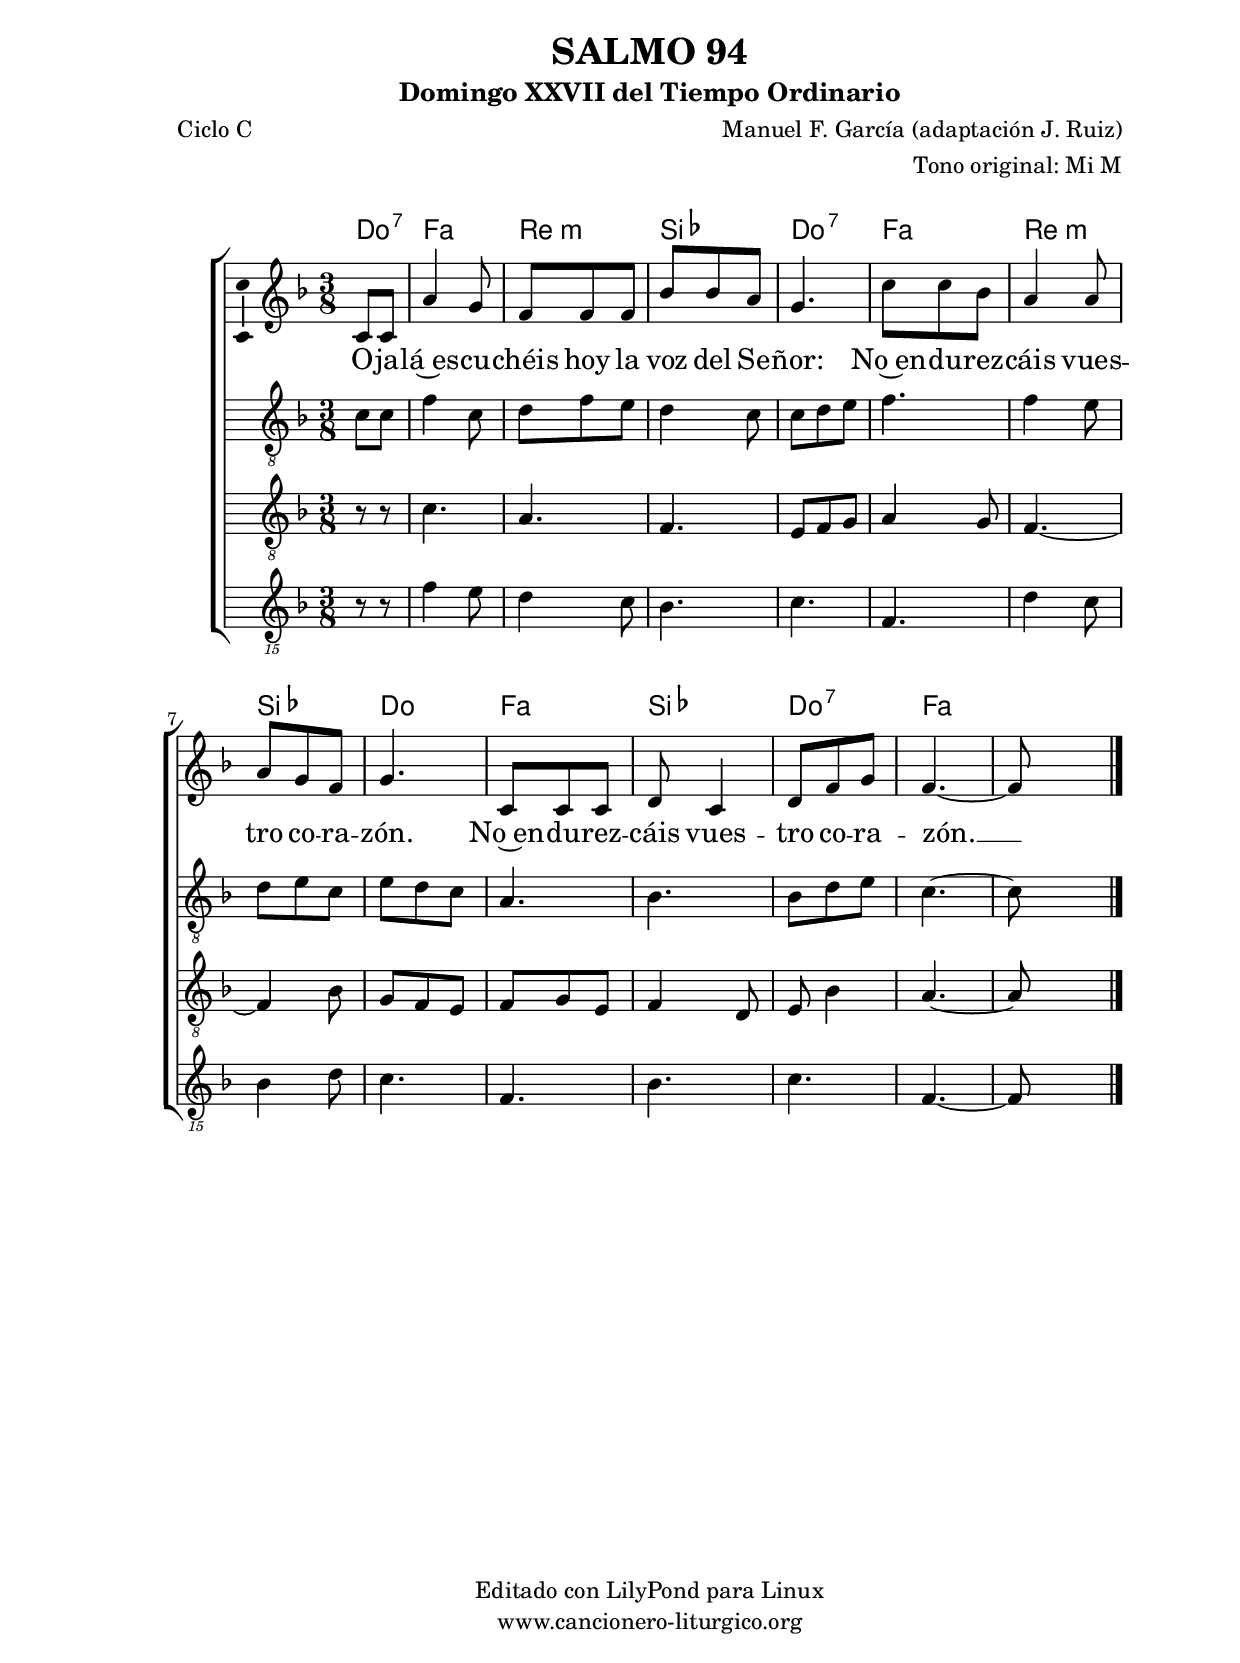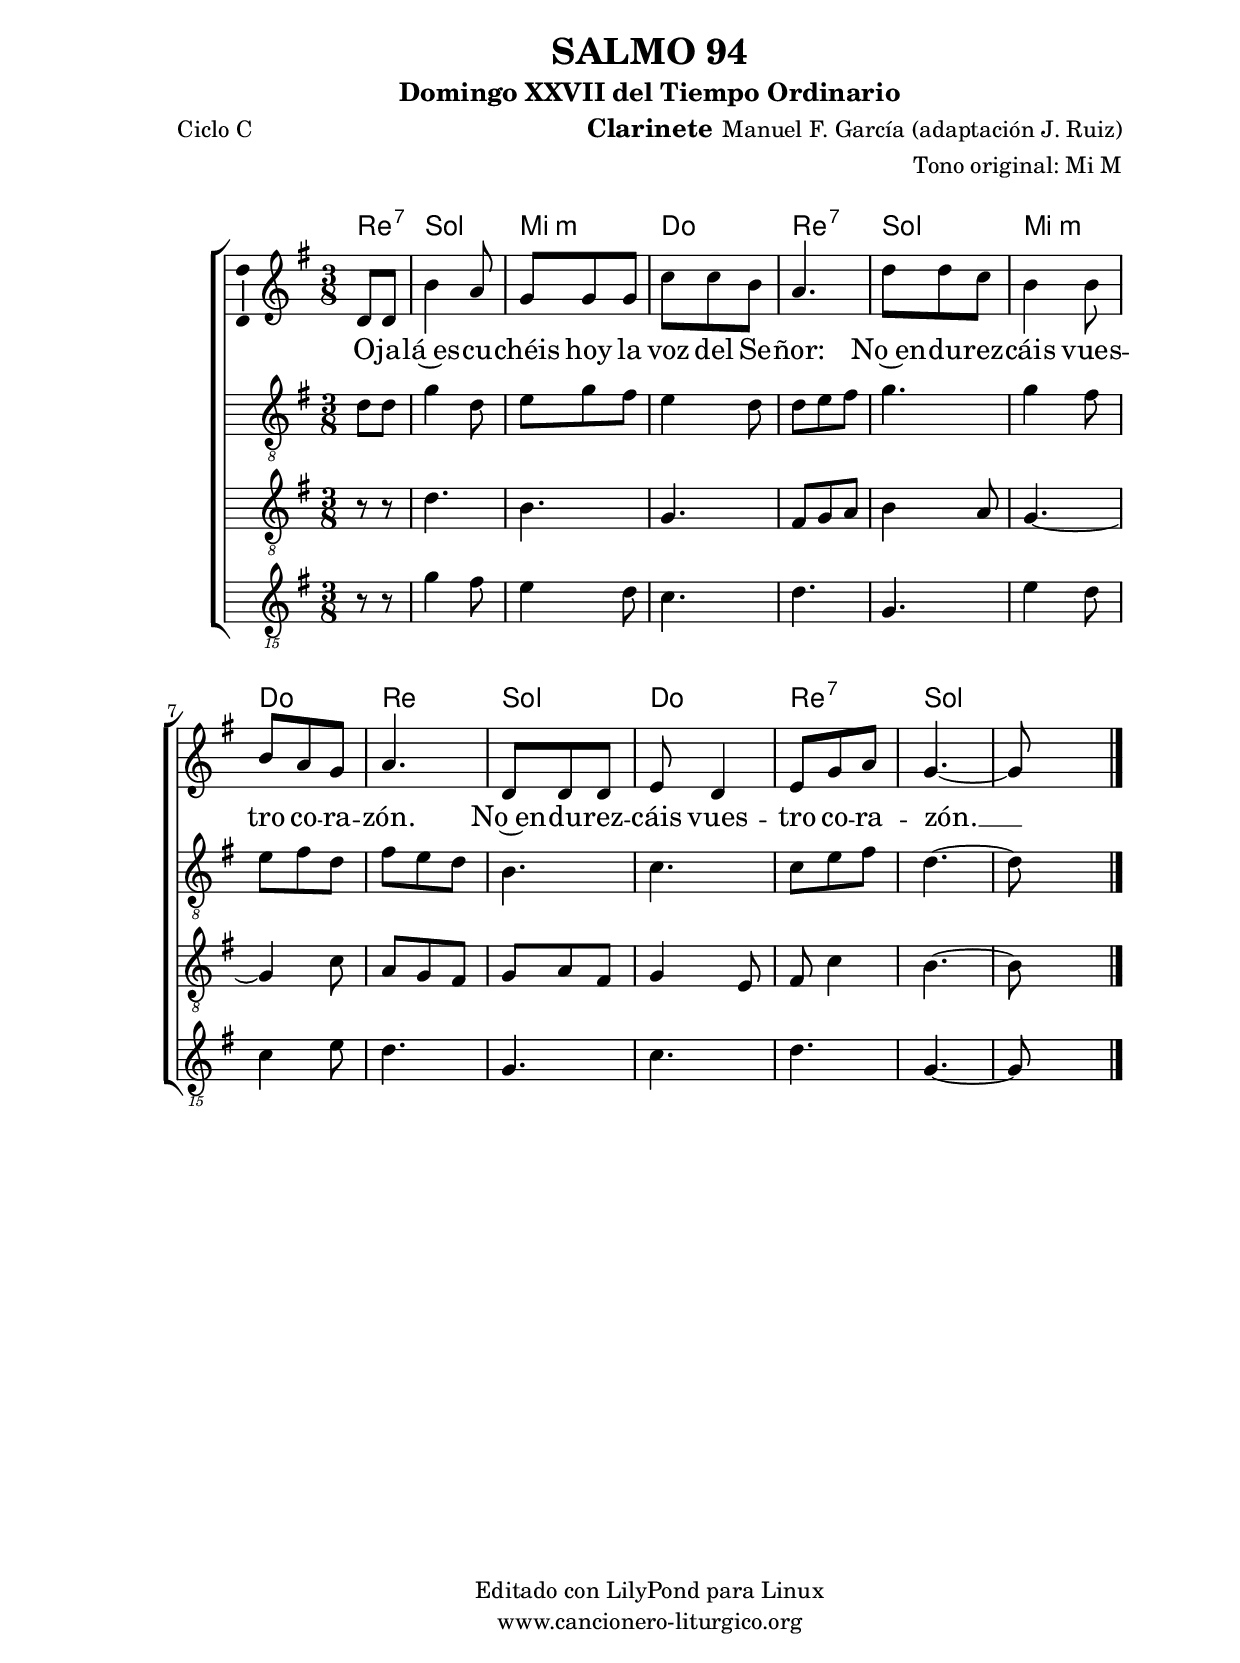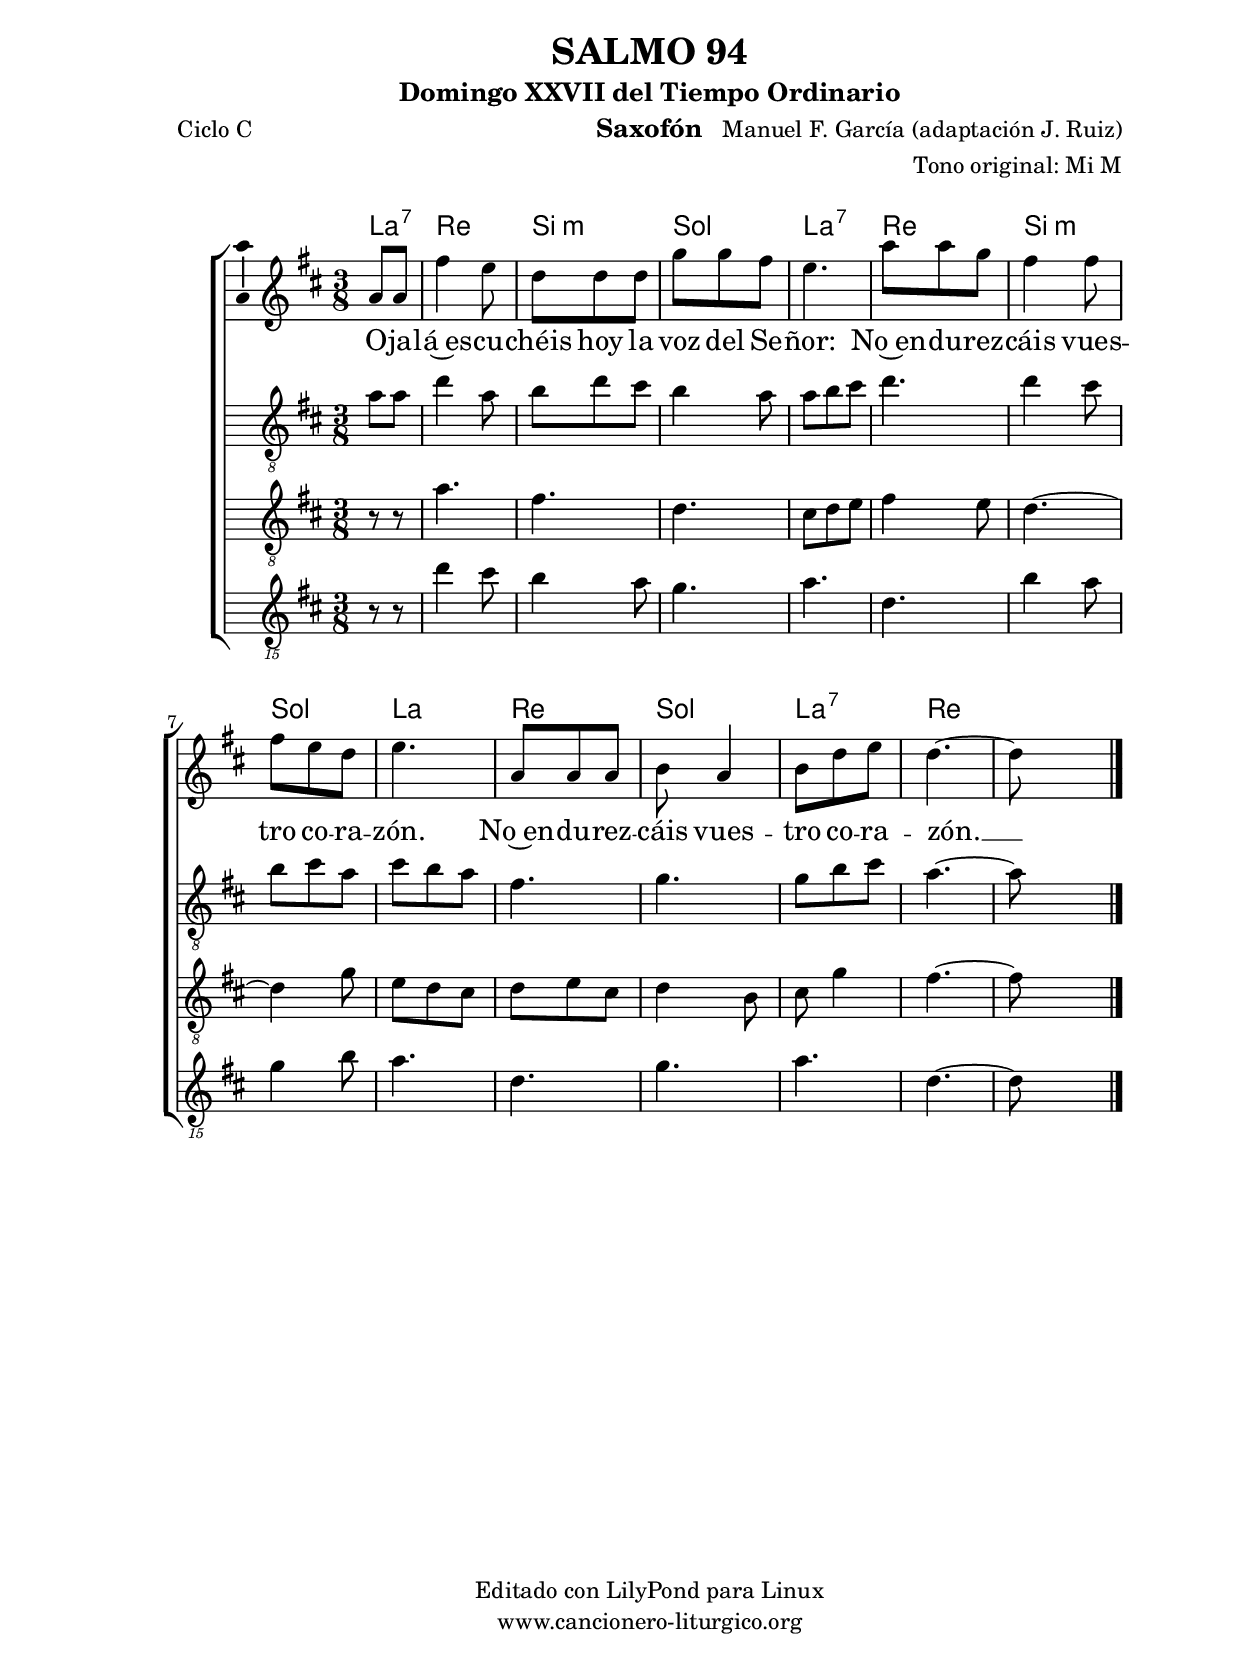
%
%para convertir .midi en .wav:
%timidity filename.midi -Ow -o finename.wav
%
%
%Para convertir de .wav a .mp3:
%lame -h -m j filename.wav
%
%
%para escuchar el midi:
%timidity nombrefichero.midi
%


%versión de lilypond para la que se ha escrito esta partitura:
\version "2.16.0"

	%Tamaño papel
	#(set-default-paper-size "a4")
	%Tamaño partitura
	#(set-global-staff-size 20)
	%No responde al pulsar sobre una nota
	#(ly:set-option 'point-and-click #f)

%parámetros del encabezamiento:
\header {
	title = "SALMO 94"
	subtitle = "Domingo XXVII del Tiempo Ordinario"
	composer = "Manuel F. García (adaptación J. Ruiz)"
	poet = "Ciclo C"
	meter = ""
	arranger = "Tono original: Mi M"
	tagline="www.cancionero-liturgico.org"
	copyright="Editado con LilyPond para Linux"
	tiempo = "Ordinario"
	usos = "Salmo"
	letra = "Ojalá escuchéis hoy la voz del Señor: No endurezcáis vuestro corazón. No endurezcáis vuestro corazón."
	}

%parámetros asociados al papel:
\paper  {
	oddHeaderMarkup = \markup {\fill-line { \on-the-fly #not-first-page \fromproperty #'header:title \on-the-fly #not-first-page \fromproperty #'header:composer }}
	evenHeaderMarkup = \markup {\fill-line { \fromproperty #'header:composer \fromproperty #'header:title }}
	#(set-paper-size "a4")
	print-page-number = ##f
	first-page-number = 1
	print-first-page-number = ##f
%	head-separation = 3.0 \cm
	top-margin = 2.0 \cm
	bottom-margin = 0.5\cm
%%%	bottom-margin = -1.0\cm
	left-margin = 3.0 \cm
	line-width = 16.0 \cm 
	indent = 8\mm
	interscoreline = 2.\mm
	between-system-space = 15\mm
%	para que las partituras no llenen la hoja:
	ragged-bottom = ##t
%	idem para la última hoja:
	ragged-last-bottom = ##f
%	para que las partituras llenen el ancho del papel:
	ragged-last = ##f
	after-title-space = 2.5 \cm
%page-count=1
%system-count=8

	%Flexible Vertical Spacing
%	markup-markup-spacing =
%	#'((basic-distance . 15) (minimum-distance . 15) (padding . 3))
	markup-system-spacing =
	#'((basic-distance . 15) (minimum-distance . 15) (padding . 3))
	system-system-spacing =
	#'((basic-distance . 15) (minimum-distance . 15) (padding . 3))
	score-system-spacing =
	#'((basic-distance . 15) (minimum-distance . 15) (padding . 5))
%	top-system-spacing = % header
%	#'((basic-distance . 8) (minimum-distance . 0) (padding . 3))
%	top-markup-spacing =
%	#'((basic-distance . 20) (minimum-distance . 20) (padding . 3))
	last-bottom-spacing = % footer
	#'((basic-distance . 5) (minimum-distance . 5) (padding . 3))
%	score-markup-spacing =
%	#'((basic-distance . 16) (minimum-distance . 13) (padding . 3))

	}


%parámetros que afectan a toda la partitura:
global =  {
	%clave de sol (G):
	\clef G
	%armadura:
	\transpose e f
	\key e \major
	\tempo 4=90
	\set Score.tempoHideNote = ##t
	}


acordes = {
	\italianChords
	\chordmode {
	\transpose e f
{
b4:7
e4. cis:m a b:7 e cis:m a b e a b:7 e s
	}
	}
}


melodia = 
	\transpose e f
{
	\relative c'{
	\time 3/8

\partial 4
b8 b
gis'4 fis8
e8 e e
a8 a gis8
fis4.
b8 b a
gis4 gis8
gis8 fis e
fis4.
b,8 b b
cis8 b4
cis8 e fis
e4.~
e8 s4

	\bar "|."
	}
	}

melodiados = 
	\transpose e f
{
	\relative c'{
	\time 3/8

\clef "G_8"
b8 b
e4 b8
cis8 e dis
cis4 b8
b8 cis dis
e4.
e4 dis8
cis8 dis b
dis8 cis b
gis4.
a4.
a8 cis dis
b4.~
b8 s4

	\bar "|."
	}
	}

melodiatres = 
	\transpose e f
{
	\relative c'{
	\time 3/8
%\clef F
\clef "G_8"
r8 r
b4.
gis4.
e4.
dis8 e fis
gis4 fis8
e4.~
e4 a8 fis8 e dis
e8 fis dis
e4 cis8
dis8 a'4 gis4.~
gis8 s4

	\bar "|."
	}
	}

melodiacuatro = 
	\transpose e f
{
	\relative c{
	\time 3/8
%\clef F
\clef "G_15"
r8 r
e4 dis8
cis4 b8
a4.
b4.
e,4.
cis'4 b8
a4 cis8
b4.
e,4.
a4.
b4.
e,4.~
e8 s4

	\bar "|."
	}
	}

texto = \lyricmode {
O -- ja -- lá~es -- cu -- chéis hoy la voz del Se -- ñor: No~en -- du -- rez -- cáis vues -- tro co -- ra -- zón. No~en -- du -- rez -- cáis vues -- tro co -- ra -- zón. __
	}


acordesStaff = \context ChordNames = acordesStaff <<
	\set chordChanges = ##t
	\acordes
	>>


vozStaff = \context Voice = vozStaff
\with {\consists "Ambitus_engraver"}
<<
%	\set Staff.instrumentName = ""
%	\set Staff.shortInstrumentName = ""
%	\set Staff.midiInstrument = #"clarinet"
%	\set Staff.midiInstrument = #"cello"
%	\set Staff.midiInstrument = #"flute"
	\set Staff.midiInstrument = #"electric guitar (jazz)"
%	\set Staff.midiInstrument = #"english horn"
%	\set Staff.midiInstrument = #"violin"
%	\set Staff.midiInstrument = #"glockenspiel"
	\set Staff.midiMinimumVolume = #0.7
	\set Staff.midiMaximumVolume = #0.9
	\global
	\melodia
	>>

vozdosStaff = \context Voice = vozdosStaff
<<
%	\set Staff.instrumentName = "Clarinete 1"
%	\set Staff.shortInstrumentName = "C"
	\override Staff.StaffSymbol #'staff-space = #(magstep -0.35)
	\set Staff.midiInstrument = #"english horn"
	\set Staff.midiMinimumVolume = #0.4
	\set Staff.midiMaximumVolume = #0.5
	\global
	\melodiados
	>>

voztresStaff = \context Voice = voztresStaff
<<
%	\set Staff.instrumentName = "Saxofón"
%	\set Staff.shortInstrumentName = "S"
	\override Staff.StaffSymbol #'staff-space = #(magstep -0.35)
	\set Staff.midiInstrument = #"violin"
	\set Staff.midiMinimumVolume = #0.4
	\set Staff.midiMaximumVolume = #0.5
	\global
	\melodiatres
	>>

vozcuatroStaff = \context Voice = vozcuatroStaff
<<
%	\set Staff.instrumentName = "Saxofón"
%	\set Staff.shortInstrumentName = "S"
	\override Staff.StaffSymbol #'staff-space = #(magstep -0.35)
	\set Staff.midiInstrument = #"violin"
	\set Staff.midiMinimumVolume = #0.4
	\set Staff.midiMaximumVolume = #0.5
	\global
	\melodiacuatro
	>>


textoStaff = \context Lyrics = textoStaff <<
	\lyricsto vozStaff \texto
	>>

\book {
	\score {
		\context ChoirStaff {
%			\override StaffGroup.SystemStartBracket #'collapse-height = #1
%			\override Score.SystemStartBar #'collapse-height = #1
			<<
			\acordesStaff
			\vozStaff
			\textoStaff
			\vozdosStaff
			\voztresStaff
			\vozcuatroStaff
			>>
			}
		\layout {
	    		\context {
				\Lyrics
				\override LyricText #'font-size = #2
				}
	   		 \context {
				\Score
				%fontSize = #3
				\override StaffSymbol #'staff-space = #(magstep +3)
				%\override Beam #'thickness = #0.55
				%\override SpacingSpanner #'spacing-increment = #1.0
				%\override Slur #'height-limit = #1.5
				}
			}
		}
	\score {
		\unfoldRepeats
		\context ChoirStaff {
			<<
			\acordesStaff
			\vozStaff
			\vozdosStaff
			\voztresStaff
			\vozcuatroStaff
			>>
			}
		\midi {
	  		\context {
	  			\Score
				tempoWholesPerMinute = #(ly:make-moment 70 4)
				}
			}
		}
	}

%Partitura para clarinete
#(define output-suffix "C")
\book {
	\header{
		instrument = "Clarinete"
		}
	\score {
		\context ChoirStaff {
%			\override StaffGroup.SystemStartBracket #'collapse-height = #1
%			\override Score.SystemStartBar #'collapse-height = #1
\transpose c d
			<<
			\acordesStaff
			\vozStaff
			\textoStaff
			\vozdosStaff
			\voztresStaff
			\vozcuatroStaff
			>>
			}
		\layout {
	    		\context {
				\Lyrics
				\override LyricText #'font-size = #2
				}
	   		 \context {
				\Score
				%fontSize = #3
				\override StaffSymbol #'staff-space = #(magstep +3)
				%\override Beam #'thickness = #0.55
				%\override SpacingSpanner #'spacing-increment = #1.0
				%\override Slur #'height-limit = #1.5
				}
			}
		}
	}

%Partitura para saxofón
#(define output-suffix "S")
\book {
	\header{
		instrument = "Saxofón"
		}
	\score {
		\context ChoirStaff {
%			\override StaffGroup.SystemStartBracket #'collapse-height = #1
%			\override Score.SystemStartBar #'collapse-height = #1
\transpose c a
			<<
			\acordesStaff
			\vozStaff
			\textoStaff
			\vozdosStaff
			\voztresStaff
			\vozcuatroStaff
			>>
			}
		\layout {
	    		\context {
				\Lyrics
				\override LyricText #'font-size = #2
				}
	   		 \context {
				\Score
				%fontSize = #3
				\override StaffSymbol #'staff-space = #(magstep +3)
				%\override Beam #'thickness = #0.55
				%\override SpacingSpanner #'spacing-increment = #1.0
				%\override Slur #'height-limit = #1.5
				}
			}
		}
	}

